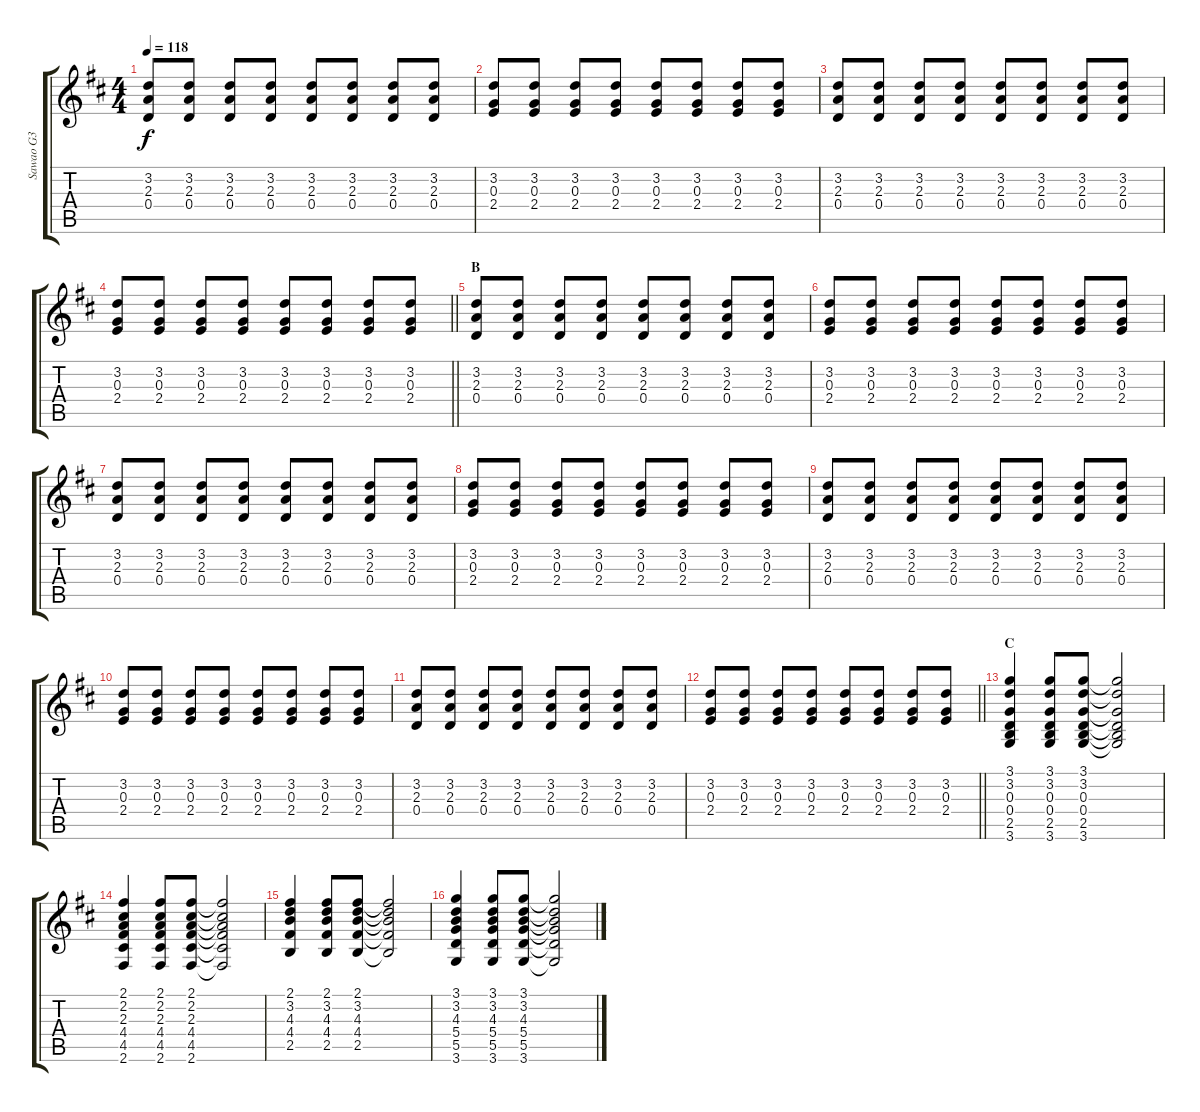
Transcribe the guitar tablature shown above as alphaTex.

\track ("Sawao G3" "Sawao G3") {instrument distortionguitar}
\staff {score tabs}
\tuning (E4 B3 G3 D3 A2 E2) {hide}
\ts (4 4)
\tempo 118
\clef g2
\ks d
(3.2 2.3 0.4).8{dy f} (3.2 2.3 0.4).8 (3.2 2.3 0.4).8 (3.2 2.3 0.4).8 (3.2 2.3 0.4).8 (3.2 2.3 0.4).8 (3.2 2.3 0.4).8 (3.2 2.3 0.4).8 |
(3.2 0.3 2.4).8 (3.2 0.3 2.4).8 (3.2 0.3 2.4).8 (3.2 0.3 2.4).8 (3.2 0.3 2.4).8 (3.2 0.3 2.4).8 (3.2 0.3 2.4).8 (3.2 0.3 2.4).8 |
(3.2 2.3 0.4).8 (3.2 2.3 0.4).8 (3.2 2.3 0.4).8 (3.2 2.3 0.4).8 (3.2 2.3 0.4).8 (3.2 2.3 0.4).8 (3.2 2.3 0.4).8 (3.2 2.3 0.4).8 |
\barLineRight lightlight
(3.2 0.3 2.4).8 (3.2 0.3 2.4).8 (3.2 0.3 2.4).8 (3.2 0.3 2.4).8 (3.2 0.3 2.4).8 (3.2 0.3 2.4).8 (3.2 0.3 2.4).8 (3.2 0.3 2.4).8 |
\section ("" "B")
(3.2 2.3 0.4).8 (3.2 2.3 0.4).8 (3.2 2.3 0.4).8 (3.2 2.3 0.4).8 (3.2 2.3 0.4).8 (3.2 2.3 0.4).8 (3.2 2.3 0.4).8 (3.2 2.3 0.4).8 |
(3.2 0.3 2.4).8 (3.2 0.3 2.4).8 (3.2 0.3 2.4).8 (3.2 0.3 2.4).8 (3.2 0.3 2.4).8 (3.2 0.3 2.4).8 (3.2 0.3 2.4).8 (3.2 0.3 2.4).8 |
(3.2 2.3 0.4).8 (3.2 2.3 0.4).8 (3.2 2.3 0.4).8 (3.2 2.3 0.4).8 (3.2 2.3 0.4).8 (3.2 2.3 0.4).8 (3.2 2.3 0.4).8 (3.2 2.3 0.4).8 |
(3.2 0.3 2.4).8 (3.2 0.3 2.4).8 (3.2 0.3 2.4).8 (3.2 0.3 2.4).8 (3.2 0.3 2.4).8 (3.2 0.3 2.4).8 (3.2 0.3 2.4).8 (3.2 0.3 2.4).8 |
(3.2 2.3 0.4).8 (3.2 2.3 0.4).8 (3.2 2.3 0.4).8 (3.2 2.3 0.4).8 (3.2 2.3 0.4).8 (3.2 2.3 0.4).8 (3.2 2.3 0.4).8 (3.2 2.3 0.4).8 |
(3.2 0.3 2.4).8 (3.2 0.3 2.4).8 (3.2 0.3 2.4).8 (3.2 0.3 2.4).8 (3.2 0.3 2.4).8 (3.2 0.3 2.4).8 (3.2 0.3 2.4).8 (3.2 0.3 2.4).8 |
(3.2 2.3 0.4).8 (3.2 2.3 0.4).8 (3.2 2.3 0.4).8 (3.2 2.3 0.4).8 (3.2 2.3 0.4).8 (3.2 2.3 0.4).8 (3.2 2.3 0.4).8 (3.2 2.3 0.4).8 |
\barLineRight lightlight
(3.2 0.3 2.4).8 (3.2 0.3 2.4).8 (3.2 0.3 2.4).8 (3.2 0.3 2.4).8 (3.2 0.3 2.4).8 (3.2 0.3 2.4).8 (3.2 0.3 2.4).8 (3.2 0.3 2.4).8 |
\section ("" "C")
(3.1 3.2 0.3 0.4 2.5 3.6).4 (3.1 3.2 0.3 0.4 2.5 3.6).8 (3.1 3.2 0.3 0.4 2.5 3.6).8 (3.1{t} 3.2{t} 0.3{t} 0.4{t} 2.5{t} 3.6{t}).2 |
(2.1 2.2 2.3 4.4 4.5 2.6).4 (2.1 2.2 2.3 4.4 4.5 2.6).8 (2.1 2.2 2.3 4.4 4.5 2.6).8 (2.1{t} 2.2{t} 2.3{t} 4.4{t} 4.5{t} 2.6{t}).2 |
(2.1 3.2 4.3 4.4 2.5).4 (2.1 3.2 4.3 4.4 2.5).8 (2.1 3.2 4.3 4.4 2.5).8 (2.1{t} 3.2{t} 4.3{t} 4.4{t} 2.5{t}).2 |
(3.1 3.2 4.3 5.4 5.5 3.6).4 (3.1 3.2 4.3 5.4 5.5 3.6).8 (3.1 3.2 4.3 5.4 5.5 3.6).8 (3.1{t} 3.2{t} 4.3{t} 5.4{t} 5.5{t} 3.6{t}).2
